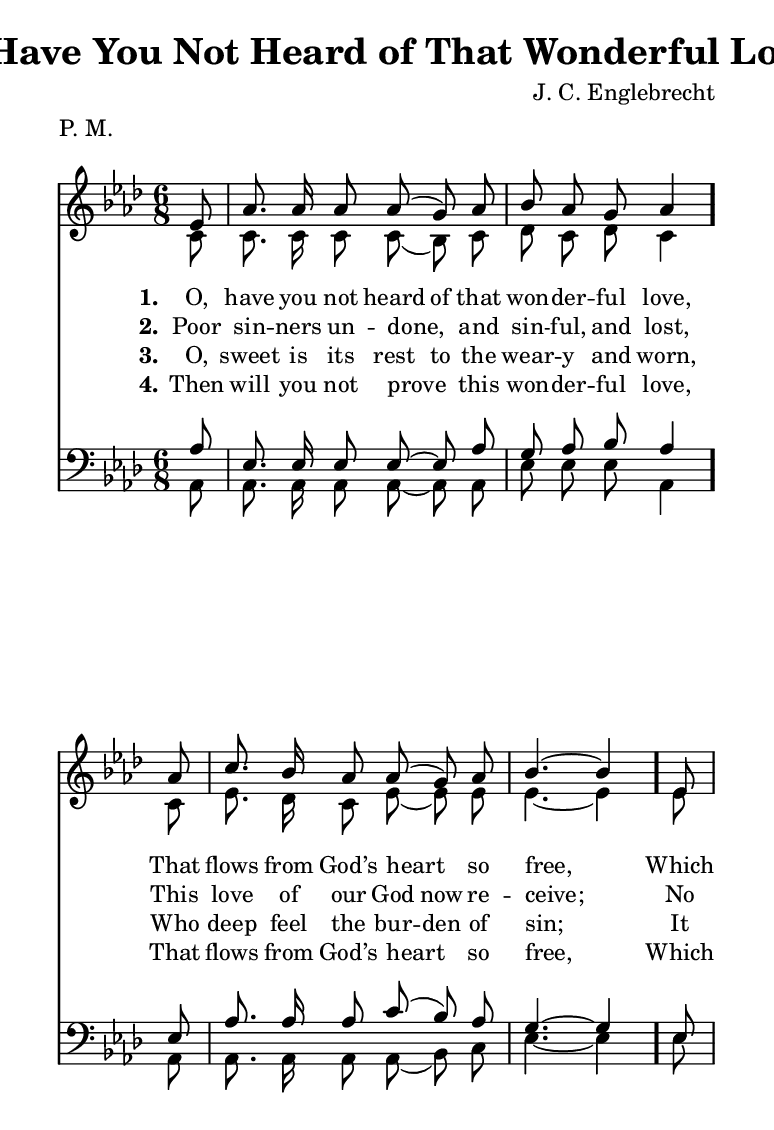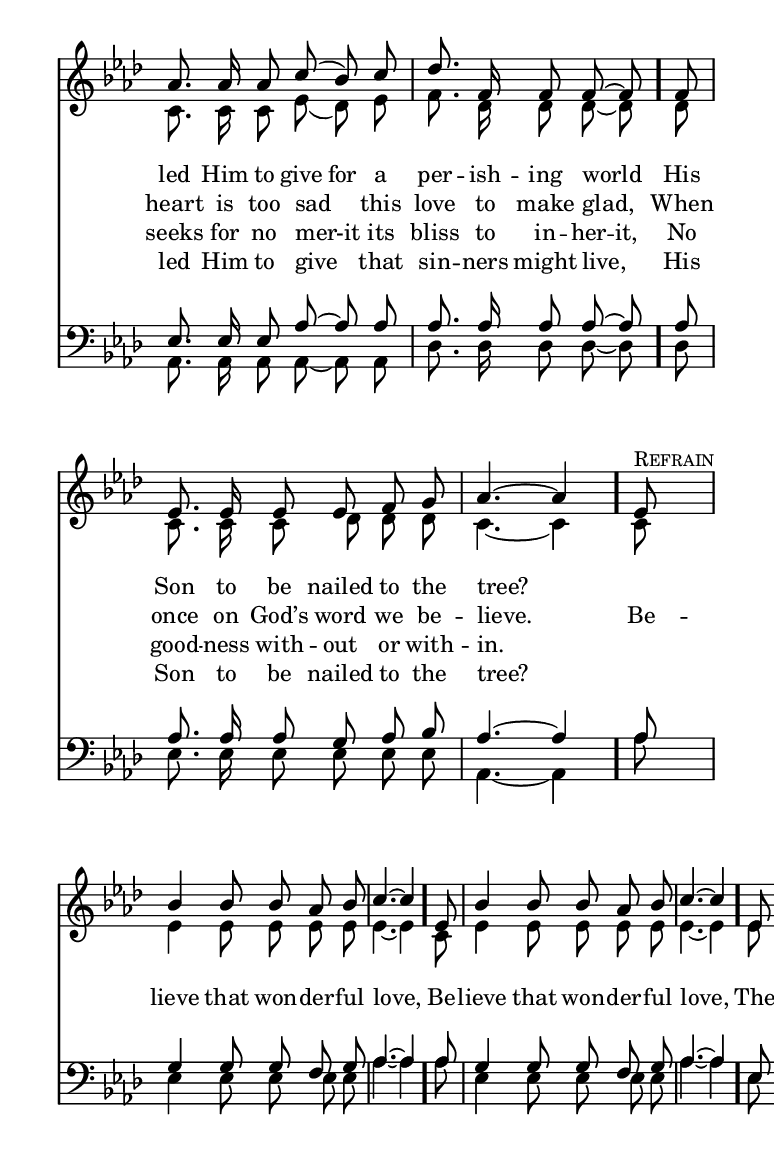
\include "common/global.ily"
\paper {
  \include "common/paper.ily"
  %ragged-bottom = ##t
  ragged-last-bottom = ##t
  systems-per-page = ##f
  system-count = 5
  page-count = 2
}

\header{
  hymnnumber = "25"
  title = "O, Have You Not Heard of That Wonderful Love?"
  tunename = ""
  meter = "P. M."
  %poet = ""
  composer = "J. C. Englebrecht"
  %copyright = ""
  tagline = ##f
}

% for fermata in MIDI
ta = { \tempo 8=120 }
tb = { \tempo 8=60  }

patternAA = { c8 | c8. c16 c8 c8( c8) c8 | c8 c8 c8 c4        }
patternAB = { c8 | c8. c16 c8 c8( c8) c8 | c8. c16 c8 c8 ~ c8 }
patternAC = { c8 | c8. c16 c8 c8 ~ c8 c8 | c8 c8 c8 c4        }
patternAD = { c8 | c8. c16 c8 c8 ~ c8 c8 | c8. c16 c8 c8 ~ c8 }

patternBA = { c8 | c8. c16 c8 c8( c8) c8 | c4. ~ c4 }
patternBB = { c8 | c8. c16 c8 c8  c8  c8 | c4. ~ c4 }

patternCA = { c8 | c4 c8 c8 c8 c8 c4. ~ c4 }

patternDA = { c8 | c8. c16 c8 c8[ c8] c8 | c8. c16 c8 c4 }
patternDB = { c8 | c8. c16 c8 c4      c8 | c8. c16 c8 c4 }

global = {
  \include "common/overrides.ily"
  \override Staff.TimeSignature.style = #'()
  \time 6/8
  \override Score.MetronomeMark.transparent = ##t % hide all fermata changes too
  \ta
  \key aes \major
  \partial 8
  \autoBeamOff
}

notesSoprano = {
\global
\relative c' {

  \changePitch \patternAA { ees  | aes aes aes aes g aes | bes aes g aes }
  \changePitch \patternBA { aes  | c bes aes aes g aes   | bes bes       }
  \changePitch \patternAB { ees, | aes aes aes c bes c   | des f, f f f  }
  \changePitch \patternBB { f    | ees ees ees ees f g   | aes aes       }

  << s^\markup { \small \caps "Refrain" }
  \changePitch \patternCA { ees  | bes' bes bes aes bes | c c        } >>
  \changePitch \patternCA { ees, | bes' bes bes aes bes | c c        }
  \changePitch \patternDA { ees, | aes aes aes c bes c  | des f, f f }
  \changePitch \patternCA { f    | ees ees ees f g      | aes aes    }

  \bar "|."

}
}

notesAlto = {
\global
\relative e' {

  \changePitch \patternAA { c   | c c c c bes c         | des c des c       }
  \changePitch \patternBA { c   | ees des c ees ees ees | ees ees           }
  \changePitch \patternAB { ees | c c c ees des ees     | f des des des des }
  \changePitch \patternBB { des | c c c des des des     | c c               }

  \changePitch \patternCA { c   | ees ees ees ees ees   | ees ees           }
  \changePitch \patternCA { c   | ees ees ees ees ees   | ees ees           }
  \changePitch \patternDA { ees | c c c ees des ees     | f des des des     }
  \changePitch \patternCA { des | c c des des des       | c c               }

}
}

notesTenor = {
\global
\relative a {

  \changePitch \patternAC { aes | ees ees ees ees ees aes | g aes bes aes       }
  \changePitch \patternBA { ees | aes aes aes c bes aes   | g g                 }
  \changePitch \patternAD { ees | ees ees ees aes aes aes | aes aes aes aes aes }
  \changePitch \patternBB { aes | aes aes aes g aes bes   | aes aes             }

  \changePitch \patternCA { aes | g g g f g               | aes aes             }
  \changePitch \patternCA { aes | g g g f g               | aes aes             }
  \changePitch \patternDB { ees | ees ees ees aes aes     | aes aes aes aes     }
  \changePitch \patternCA { aes | aes aes g aes bes       | aes aes             }

}
}

notesBass = {
\global
\relative a, {

  \changePitch \patternAC { aes  | aes aes aes aes aes aes  | ees' ees ees aes,   }
  \changePitch \patternBA { aes  | aes aes aes aes bes c    | ees ees             }
  \changePitch \patternAD { ees  | aes, aes aes aes aes aes | des des des des des }
  \changePitch \patternBB { des  | ees ees ees ees ees ees  | aes, aes            }

  \changePitch \patternCA { aes' | ees ees ees ees ees      | aes aes             }
  \changePitch \patternCA { aes  | ees ees ees ees ees      | aes aes             }
  \changePitch \patternDB { ees  | aes, aes aes aes aes     | des des des des     }
  \changePitch \patternCA { des  | ees ees ees ees ees      | aes, aes            }

}
}

Refrain = \lyricmode {

Be -- lieve that won -- der -- ful love, \bar "."
Be -- lieve that won -- der -- ful love, \bar "."
The gos -- pel is free, \bar "." { \pageBreak }
God sends it to thee, \bar "."
Be -- lieve God’s won -- der -- ful love. \bar "."

}

wordsA = \lyricmode {
\set stanza = "1."

O, have you not { \mon } heard of { \moff } that won -- der -- ful love, \bar "."
That flows from God’s heart so free, \bar "."
Which led Him to { \mon } give for { \moff } a per -- ish -- ing world \bar "."
His Son to be nailed to the tree? \bar "."

}

wordsB = \lyricmode {
\set stanza = "2."

Poor sin -- ners un -- done, and sin -- ful, and lost,
This love of our { \mon } God now { \moff } re -- ceive;
No heart is too sad this love to make glad,
When once on God’s word we be -- lieve.

\bar "."

\Refrain

}

wordsC = \lyricmode {
\set stanza = "3."

O, sweet is its { \mon } rest to { \moff } the wear -- y and worn,
Who deep feel the { \mon } bur -- den { \moff } of sin;
It seeks for no mer-it its bliss to { \mon } in -- her -- it, { \moff }
No good -- ness with -- out or with -- in.

}

wordsD = \lyricmode {
\set stanza = "4."

Then will you not prove this won -- der -- ful love,
That flows from God’s heart so free,
Which led Him to give that sin -- ners might live,
His Son to be nailed to the tree?

}

\score {
  \context ChoirStaff <<
    \context Staff = upper <<
      \set ChoirStaff.systemStartDelimiter = #'SystemStartBar
      \context Voice  = sopranos { \voiceOne << \notesSoprano >> }
      \context Voice  = altos { \voiceTwo << \notesAlto >> }
      \context Lyrics = one   \lyricsto sopranos \wordsA
      \context Lyrics = two   \lyricsto sopranos \wordsB
      \context Lyrics = three \lyricsto sopranos \wordsC
      \context Lyrics = four  \lyricsto sopranos \wordsD
      %\context Lyrics = five  \lyricsto sopranos \wordsE
    >>
    \context Staff = men <<
      \clef bass
      \context Voice  = tenors { \voiceOne << \notesTenor >> }
      \context Voice  = basses { \voiceTwo << \notesBass >> }
    >>
  >>
  \layout {
    \include "common/layout.ily"
  }
  \midi{
    \include "common/midi.ily"
  }
}

\version "2.18.0"  % necessary for upgrading to future LilyPond versions.

% vi:set et ts=2 sw=2 ai nocindent syntax=lilypond:
